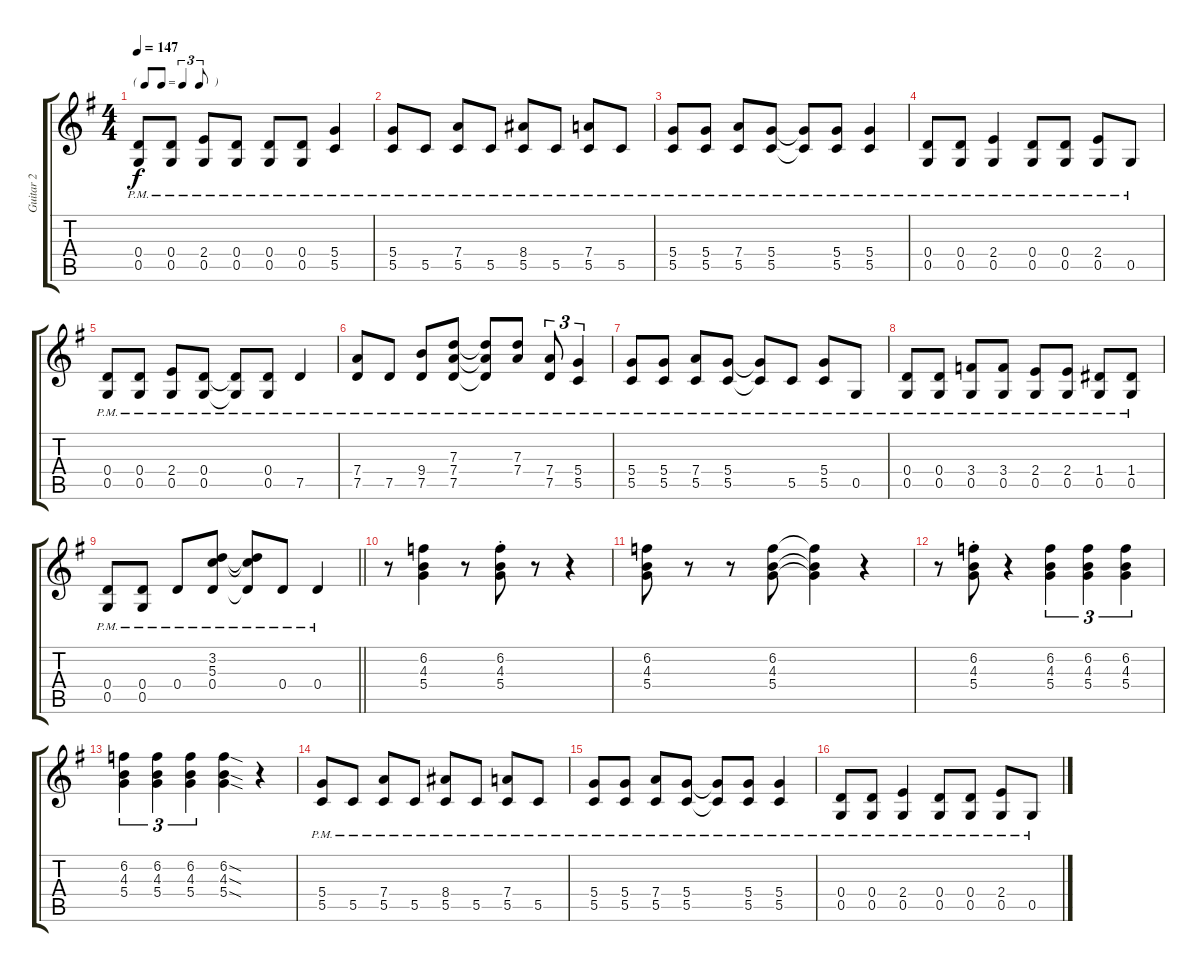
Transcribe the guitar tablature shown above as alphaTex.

\track ("Guitar 2" "Guitar 2") {instrument overdrivenguitar}
\staff {score tabs}
\tuning (D4 B3 G3 D3 G2 D2) {hide}
\ts (4 4)
\tf triplet8th
\tempo 147
\clef g2
\ks g
(0.4{pm} 0.5{pm}).8{dy f} (0.4{pm} 0.5{pm}).8 (2.4{pm} 0.5{pm}).8 (0.4{pm} 0.5{pm}).8 (0.4{pm} 0.5{pm}).8 (0.4{pm} 0.5{pm}).8 (5.4{pm} 5.5{pm}).4 |
(5.4{pm} 5.5{pm}).8 5.5{pm}.8 (7.4{pm} 5.5{pm}).8 5.5{pm}.8 (8.4{pm} 5.5{pm}).8 5.5{pm}.8 (7.4{pm} 5.5{pm}).8 5.5{pm}.8 |
(5.4{pm} 5.5{pm}).8 (5.4{pm} 5.5{pm}).8 (7.4{pm} 5.5{pm}).8 (5.4{pm} 5.5{pm}).8 (5.4{pm t} 5.5{pm t}).8 (5.4{pm} 5.5{pm}).8 (5.4{pm} 5.5{pm}).4 |
(0.4{pm} 0.5{pm}).8 (0.4{pm} 0.5{pm}).8 (2.4{pm} 0.5{pm}).4 (0.4{pm} 0.5{pm}).8 (0.4{pm} 0.5{pm}).8 (2.4{pm} 0.5{pm}).8 0.5{pm}.8 |
(0.4{pm} 0.5{pm}).8 (0.4{pm} 0.5{pm}).8 (2.4{pm} 0.5{pm}).8 (0.4{pm} 0.5{pm}).8 (0.4{pm t} 0.5{pm t}).8 (0.4{pm} 0.5{pm}).8 7.5{pm}.4 |
(7.4{pm} 7.5{pm}).8 7.5{pm}.8 (9.4{pm} 7.5{pm}).8 (7.3{pm} 7.4{pm} 7.5{pm}).8 (7.3{pm t} 7.4{pm t} 7.5{pm t}).8 (7.3{pm} 7.4{pm}).8 (7.4{pm} 7.5{pm}).8{tu (3 2)} (5.4{pm} 5.5{pm}).4{tu (3 2)} |
(5.4{pm} 5.5{pm}).8 (5.4{pm} 5.5{pm}).8 (7.4{pm} 5.5{pm}).8 (5.4{pm} 5.5{pm}).8 (5.4{pm t} 5.5{pm t}).8 5.5{pm}.8 (5.4{pm} 5.5{pm}).8 0.5{pm}.8 |
(0.4{pm} 0.5{pm}).8 (0.4{pm} 0.5{pm}).8 (3.4{pm} 0.5{pm}).8 (3.4{pm} 0.5{pm}).8 (2.4{pm} 0.5{pm}).8 (2.4{pm} 0.5{pm}).8 (1.4{pm} 0.5{pm}).8 (1.4{pm} 0.5{pm}).8 |
\barLineRight lightlight
(0.4{pm} 0.5{pm}).8 (0.4{pm} 0.5{pm}).8 0.4{pm}.8 (3.2{pm} 5.3{pm} 0.4{pm}).8 (3.2{pm t} 5.3{pm t} 0.4{pm t}).8 0.4{pm}.8 0.4{pm}.4 |
r.8 (6.2 4.3 5.4).4 r.8 (6.2{st} 4.3{st} 5.4{st}).8 r.8 r.4 |
(6.2 4.3 5.4).8 r.8 r.8 (6.2 4.3 5.4).8 (6.2{t} 4.3{t} 5.4{t}).4 r.4 |
r.8 (6.2{st} 4.3{st} 5.4{st}).8 r.4 (6.2 4.3 5.4).4{tu (3 2)} (6.2 4.3 5.4).4{tu (3 2)} (6.2 4.3 5.4).4{tu (3 2)} |
(6.2 4.3 5.4).4{tu (3 2)} (6.2 4.3 5.4).4{tu (3 2)} (6.2 4.3 5.4).4{tu (3 2)} (6.2{sod} 4.3{sod} 5.4{sod}).4 r.4 |
(5.4{pm} 5.5{pm}).8 5.5{pm}.8 (7.4{pm} 5.5{pm}).8 5.5{pm}.8 (8.4{pm} 5.5{pm}).8 5.5{pm}.8 (7.4{pm} 5.5{pm}).8 5.5{pm}.8 |
(5.4{pm} 5.5{pm}).8 (5.4{pm} 5.5{pm}).8 (7.4{pm} 5.5{pm}).8 (5.4{pm} 5.5{pm}).8 (5.4{pm t} 5.5{pm t}).8 (5.4{pm} 5.5{pm}).8 (5.4{pm} 5.5{pm}).4 |
(0.4{pm} 0.5{pm}).8 (0.4{pm} 0.5{pm}).8 (2.4{pm} 0.5{pm}).4 (0.4{pm} 0.5{pm}).8 (0.4{pm} 0.5{pm}).8 (2.4{pm} 0.5{pm}).8 0.5{pm}.8
